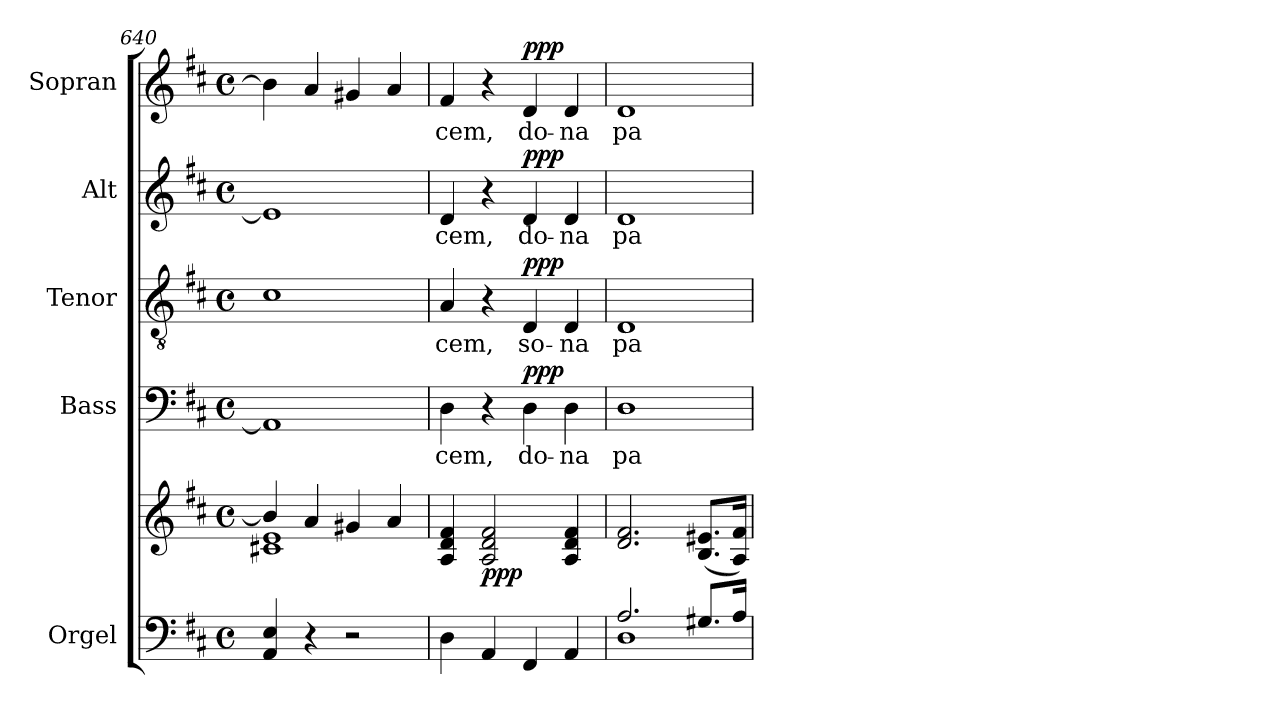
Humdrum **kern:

**kern	**kern	**dynam	**kern	**text	**dynam	**kern	**text	**dynam	**kern	**text	**dynam	**kern	**text	**dynam
*part5	*part5	*part5	*part4	*part4	*part4	*part3	*part3	*part3	*part2	*part2	*part2	*part1	*part1	*part1
*staff6	*staff5	*staff5/6	*staff4	*staff4	*staff4	*staff3	*staff3	*staff3	*staff2	*staff2	*staff2	*staff1	*staff1	*staff1
*I"Orgel	*	*	*I"Bass	*	*	*I"Tenor	*	*	*I"Alt	*	*	*I"Sopran	*	*
*I'Org.	*	*	*I'B	*	*	*I'T	*	*	*I'A	*	*	*I'S	*	*
*clefF4	*clefG2	*	*clefF4	*	*	*clefGv2	*	*	*clefG2	*	*	*clefG2	*	*
*k[f#c#]	*k[f#c#]	*	*k[f#c#]	*	*	*k[f#c#]	*	*	*k[f#c#]	*	*	*k[f#c#]	*	*
*D:	*D:	*	*D:	*	*	*D:	*	*	*D:	*	*	*D:	*	*
*M4/4	*M4/4	*	*M4/4	*	*	*M4/4	*	*	*M4/4	*	*	*M4/4	*	*
*met(c)	*met(c)	*	*met(c)	*	*	*met(c)	*	*	*met(c)	*	*	*met(c)	*	*
=640	=640	=640	=640	=640	=640	=640	=640	=640	=640	=640	=640	=640	=640	=640
*	*^	*	*	*	*	*	*	*	*	*	*	*	*	*
4AA/ 4E/	4b-/]	1c#X 1e	.	1AA]	.	.	1c#	.	.	1e]	.	.	4b-\]	.	.
4r	4a/	.	.	.	.	.	.	.	.	.	.	.	4a/	.	.
2r	4g#X/	.	.	.	.	.	.	.	.	.	.	.	4g#X/	.	.
.	4a/	.	.	.	.	.	.	.	.	.	.	.	4a/	.	.
*	*v	*v	*	*	*	*	*	*	*	*	*	*	*	*	*
=641	=641	=641	=641	=641	=641	=641	=641	=641	=641	=641	=641	=641	=641	=641
!	!	!	!	!LO:LY:b	!	!	!LO:LY:b	!	!	!LO:LY:b	!	!	!LO:LY:b	!
4D\	4A/ 4d/ 4f#/	.	4D\	-cem,	.	4A/	-cem,	.	4d/	-cem,	.	4f#/	-cem,	.
!	!	!LO:DY:b	!	!	!	!	!	!	!	!	!	!	!	!
4AA/	2A/ 2d/ 2f#/	ppp	4r	.	.	4r	.	.	4r	.	.	4r	.	.
!	!	!	!	!LO:LY:b	!LO:DY:a	!	!LO:LY:b	!LO:DY:a	!	!LO:LY:b	!LO:DY:a	!	!LO:LY:b	!LO:DY:a
4FF#/	.	.	4D\	do-	ppp	4D/	so-	ppp	4d/	do-	ppp	4d/	do-	ppp
!	!	!	!	!LO:LY:b	!	!	!LO:LY:b	!	!	!LO:LY:b	!	!	!LO:LY:b	!
4AA/	4A/ 4d/ 4f#/	.	4D\	-na	.	4D/	-na	.	4d/	-na	.	4d/	-na	.
=642	=642	=642	=642	=642	=642	=642	=642	=642	=642	=642	=642	=642	=642	=642
*^	*	*	*	*	*	*	*	*	*	*	*	*	*	*
!	!	!	!	!	!LO:LY:b	!	!	!LO:LY:b	!	!	!LO:LY:b	!	!	!LO:LY:b	!
2.A/	1D	2.d/ 2.f#/	.	1D	pa-	.	1D	pa-	.	1d	pa-	.	1d	pa-	.
8.G#X/L	.	(<8.B/ 8.e#X/L	.	.	.	.	.	.	.	.	.	.	.	.	.
16A/Jk	.	16A/ 16f#/Jk)	.	.	.	.	.	.	.	.	.	.	.	.	.
*v	*v	*	*	*	*	*	*	*	*	*	*	*	*	*	*
=	=	=	=	=	=	=	=	=	=	=	=	=	=	=
*-	*-	*-	*-	*-	*-	*-	*-	*-	*-	*-	*-	*-	*-	*-
